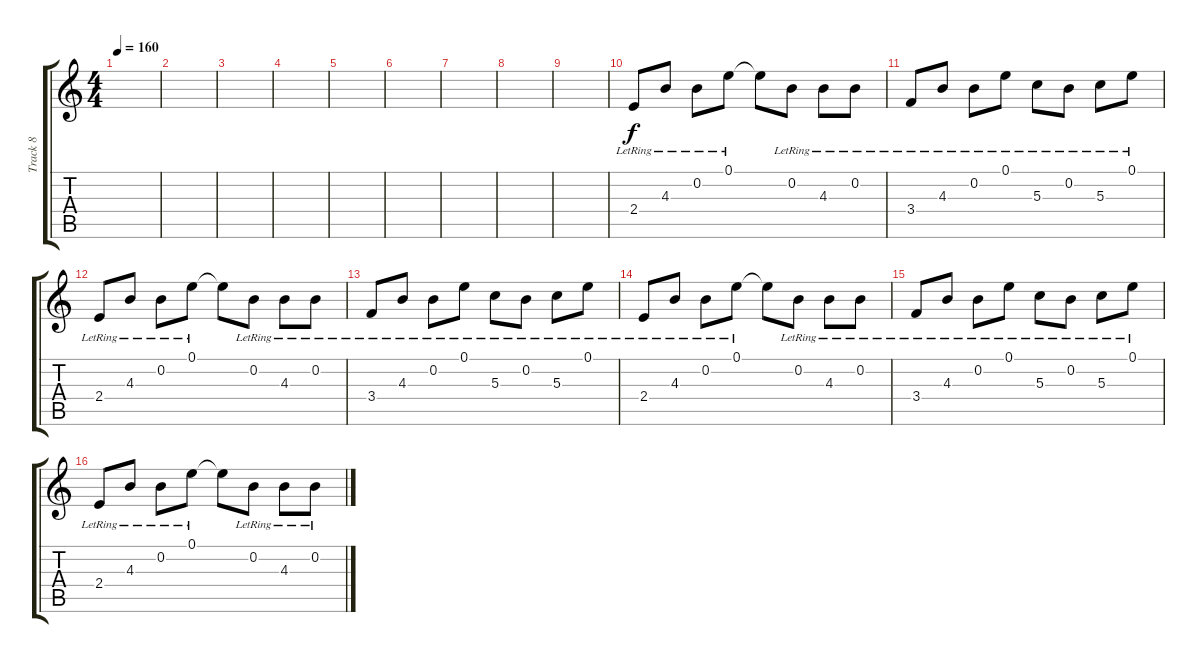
\track ("Track 8" "Track 8") {instrument acousticguitarsteel}
\staff {score tabs}
\tuning (E4 B3 G3 D3 A2 E2) {hide}
\ts (4 4)
\tempo 160
\clef g2
\ks c
|
|
|
|
|
|
|
|
|
2.4{lr}.8 4.3{lr}.8 0.2{lr}.8 0.1{lr}.8 0.1{t}.8 0.2{lr}.8 4.3{lr}.8 0.2{lr}.8 |
3.4{lr}.8 4.3{lr}.8 0.2{lr}.8 0.1{lr}.8 5.3{lr}.8 0.2{lr}.8 5.3{lr}.8 0.1{lr}.8 |
2.4{lr}.8 4.3{lr}.8 0.2{lr}.8 0.1{lr}.8 0.1{t}.8 0.2{lr}.8 4.3{lr}.8 0.2{lr}.8 |
3.4{lr}.8 4.3{lr}.8 0.2{lr}.8 0.1{lr}.8 5.3{lr}.8 0.2{lr}.8 5.3{lr}.8 0.1{lr}.8 |
2.4{lr}.8 4.3{lr}.8 0.2{lr}.8 0.1{lr}.8 0.1{t}.8 0.2{lr}.8 4.3{lr}.8 0.2{lr}.8 |
3.4{lr}.8 4.3{lr}.8 0.2{lr}.8 0.1{lr}.8 5.3{lr}.8 0.2{lr}.8 5.3{lr}.8 0.1{lr}.8 |
2.4{lr}.8 4.3{lr}.8 0.2{lr}.8 0.1{lr}.8 0.1{t}.8 0.2{lr}.8 4.3{lr}.8 0.2{lr}.8
